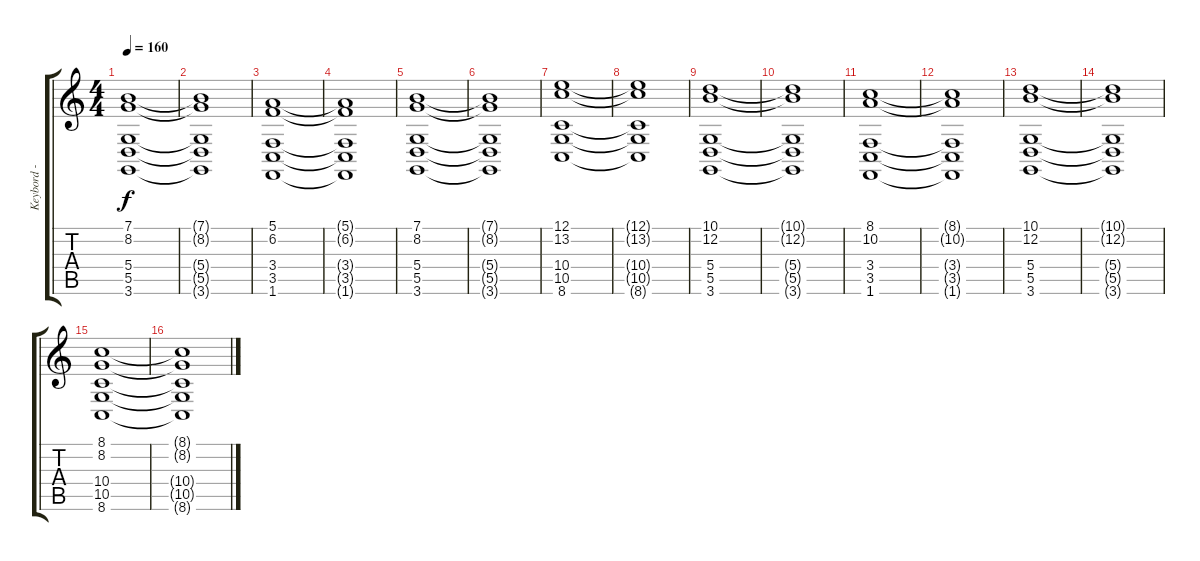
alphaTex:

\track ("Keybord - BG" "Keybord - ") {instrument pad4choir}
\staff {score tabs}
\tuning (E4 B3 G3 D3 A2 E2) {hide}
\ts (4 4)
\tempo 160
\clef g2
\ks c
(7.1 8.2 5.4 5.5 3.6).1{dy f} |
(7.1{t} 8.2{t} 5.4{t} 5.5{t} 3.6{t}).1 |
(5.1 6.2 3.4 3.5 1.6).1 |
(5.1{t} 6.2{t} 3.4{t} 3.5{t} 1.6{t}).1 |
(7.1 8.2 5.4 5.5 3.6).1 |
(7.1{t} 8.2{t} 5.4{t} 5.5{t} 3.6{t}).1 |
(12.1 13.2 10.4 10.5 8.6).1 |
(12.1{t} 13.2{t} 10.4{t} 10.5{t} 8.6{t}).1 |
(10.1 12.2 5.4 5.5 3.6).1 |
(10.1{t} 12.2{t} 5.4{t} 5.5{t} 3.6{t}).1 |
(8.1 10.2 3.4 3.5 1.6).1 |
(8.1{t} 10.2{t} 3.4{t} 3.5{t} 1.6{t}).1 |
(10.1 12.2 5.4 5.5 3.6).1 |
(10.1{t} 12.2{t} 5.4{t} 5.5{t} 3.6{t}).1 |
(8.1 8.2 10.4 10.5 8.6).1 |
(8.1{t} 8.2{t} 10.4{t} 10.5{t} 8.6{t}).1
